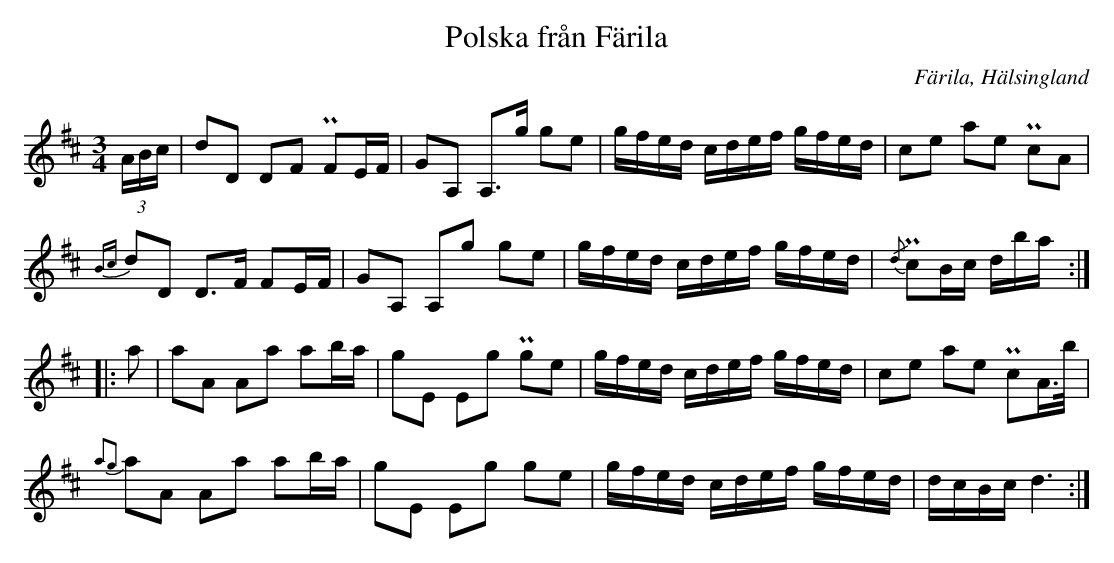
X:1
T:Polska från Färila
O:Färila, Hälsingland
M:3/4
L:1/16
U:t=turn
K:D
(3ABc | d2D2 D2F2 PF2EF | G2A,2 A,2>g2 g2e2 | gfed cdef gfed | c2e2 a2e2 Pc2A2 |
{Bc}d2D2 D2>F2 F2EF | G2A,2 A,2g2 g2e2 | gfed cdef gfed | {/d}Pc2Bc dba ::
a2 | a2A2 A2a2 a2ba | g2E2 E2g2 Pg2e2 | gfed cdef gfed | c2e2 a2e2 Pc2A3/2b1/2 |
{a2g2}a2A2 A2a2 a2ba | g2E2 E2g2 g2e2 | gfed cdef gfed | dcBc d6 :|
